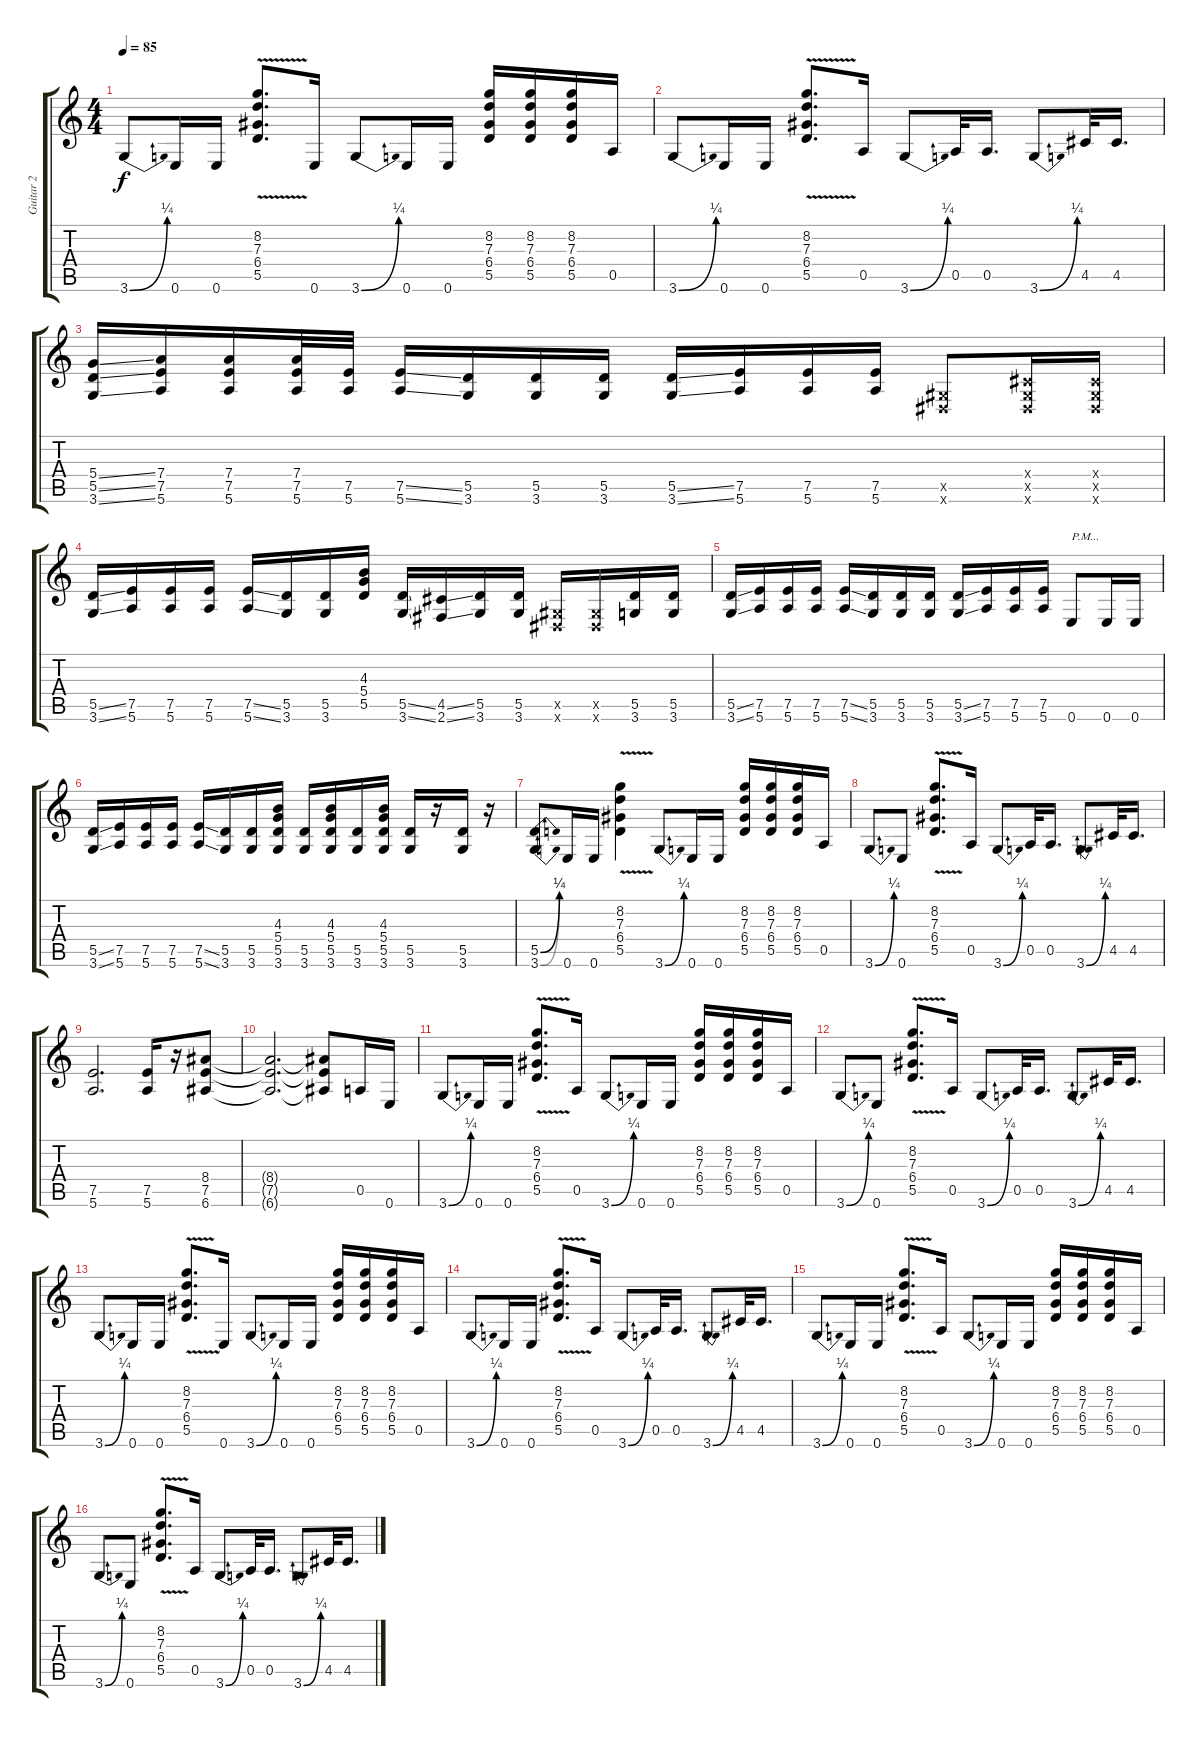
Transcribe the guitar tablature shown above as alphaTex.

\track ("Guitar 2" "Guitar 2") {instrument overdrivenguitar}
\staff {score tabs}
\tuning (E4 B3 G3 D3 A2 E2) {hide}
\ts (4 4)
\tempo 85
\clef g2
\ks c
3.6{be (bend 0 0 60 1)}.8{dy f} 0.6.16 0.6.16 (8.2{v} 7.3{v} 6.4{v} 5.5{v}).8{d} 0.6.16 3.6{be (bend 0 0 60 1)}.8 0.6.16 0.6.16 (8.2 7.3 6.4 5.5).16 (8.2 7.3 6.4 5.5).16 (8.2 7.3 6.4 5.5).16 0.5.16 |
3.6{be (bend 0 0 60 1)}.8 0.6.16 0.6.16 (8.2{v} 7.3{v} 6.4{v} 5.5{v}).8{d} 0.5.16 3.6{be (bend 0 0 60 1)}.8 0.5.32 0.5.16{d} 3.6{be (bend 0 0 60 1)}.8 4.5.32 4.5.16{d} |
(5.4{ss} 5.5{ss} 3.6{ss}).16 (7.4 7.5 5.6).16 (7.4 7.5 5.6).16 (7.4 7.5 5.6).32 (7.5 5.6).32 (7.5{ss} 5.6{ss}).16 (5.5 3.6).16 (5.5 3.6).16 (5.5 3.6).16 (5.5{ss} 3.6{ss}).16 (7.5 5.6).16 (7.5 5.6).16 (7.5 5.6).16 (-1.5{x} -1.6{x}).8 (-1.4{x} -1.5{x} -1.6{x}).16 (-1.4{x} -1.5{x} -1.6{x}).16 |
(5.5{ss} 3.6{ss}).16 (7.5 5.6).16 (7.5 5.6).16 (7.5 5.6).16 (7.5{ss} 5.6{ss}).16 (5.5 3.6).16 (5.5 3.6).16 (4.3 5.4 5.5).16 (5.5{ss} 3.6{ss}).16 (4.5{ss} 2.6{ss}).16 (5.5 3.6).16 (5.5 3.6).16 (-1.5{x} -1.6{x}).16 (-1.5{x} -1.6{x}).16 (5.5 3.6).16 (5.5 3.6).16 |
(5.5{ss} 3.6{ss}).16 (7.5 5.6).16 (7.5 5.6).16 (7.5 5.6).16 (7.5{ss} 5.6{ss}).16 (5.5 3.6).16 (5.5 3.6).16 (5.5 3.6).16 (5.5{ss} 3.6{ss}).16 (7.5 5.6).16 (7.5 5.6).16 (7.5 5.6).16 0.6.8{txt "P.M..."} 0.6.16 0.6.16 |
(5.5{ss} 3.6{ss}).16 (7.5 5.6).16 (7.5 5.6).16 (7.5 5.6).16 (7.5{ss} 5.6{ss}).16 (5.5 3.6).16 (5.5 3.6).16 (4.3 5.4 5.5 3.6).16 (5.5 3.6).16 (4.3 5.4 5.5 3.6).16 (5.5 3.6).16 (4.3 5.4 5.5 3.6).16 (5.5 3.6).16 r.16 (5.5 3.6).16 r.16 |
(5.5{be (bend 0 0 60 1)} 3.6{be (bend 0 0 60 1)}).8 0.6.16 0.6.16 (8.2{v} 7.3{v} 6.4{v} 5.5{v}).4 3.6{be (bend 0 0 60 1)}.8 0.6.16 0.6.16 (8.2 7.3 6.4 5.5).16 (8.2 7.3 6.4 5.5).16 (8.2 7.3 6.4 5.5).16 0.5.16 |
3.6{be (bend 0 0 60 1)}.8 0.6.8 (8.2{v} 7.3{v} 6.4{v} 5.5{v}).8{d} 0.5.16 3.6{be (bend 0 0 60 1)}.8 0.5.32 0.5.16{d} 3.6{be (bend 0 0 60 1)}.8 4.5.32 4.5.16{d} |
(7.5 5.6).2{d} (7.5 5.6).16 r.16 (8.4 7.5 6.6).8 |
(8.4{t} 7.5{t} 6.6{t}).2{d} (8.4{t} 7.5{t} 6.6{t}).8 0.5.16 0.6.16 |
3.6{be (bend 0 0 60 1)}.8 0.6.16 0.6.16 (8.2{v} 7.3{v} 6.4{v} 5.5{v}).8{d} 0.5.16 3.6{be (bend 0 0 60 1)}.8 0.6.16 0.6.16 (8.2 7.3 6.4 5.5).16 (8.2 7.3 6.4 5.5).16 (8.2 7.3 6.4 5.5).16 0.5.16 |
3.6{be (bend 0 0 60 1)}.8 0.6.8 (8.2{v} 7.3{v} 6.4{v} 5.5{v}).8{d} 0.5.16 3.6{be (bend 0 0 60 1)}.8 0.5.32 0.5.16{d} 3.6{be (bend 0 0 60 1)}.8 4.5.32 4.5.16{d} |
3.6{be (bend 0 0 60 1)}.8 0.6.16 0.6.16 (8.2{v} 7.3{v} 6.4{v} 5.5{v}).8{d} 0.6.16 3.6{be (bend 0 0 60 1)}.8 0.6.16 0.6.16 (8.2 7.3 6.4 5.5).16 (8.2 7.3 6.4 5.5).16 (8.2 7.3 6.4 5.5).16 0.5.16 |
3.6{be (bend 0 0 60 1)}.8 0.6.16 0.6.16 (8.2{v} 7.3{v} 6.4{v} 5.5{v}).8{d} 0.5.16 3.6{be (bend 0 0 60 1)}.8 0.5.32 0.5.16{d} 3.6{be (bend 0 0 60 1)}.8 4.5.32 4.5.16{d} |
3.6{be (bend 0 0 60 1)}.8 0.6.16 0.6.16 (8.2{v} 7.3{v} 6.4{v} 5.5{v}).8{d} 0.5.16 3.6{be (bend 0 0 60 1)}.8 0.6.16 0.6.16 (8.2 7.3 6.4 5.5).16 (8.2 7.3 6.4 5.5).16 (8.2 7.3 6.4 5.5).16 0.5.16 |
3.6{be (bend 0 0 60 1)}.8 0.6.8 (8.2{v} 7.3{v} 6.4{v} 5.5{v}).8{d} 0.5.16 3.6{be (bend 0 0 60 1)}.8 0.5.32 0.5.16{d} 3.6{be (bend 0 0 60 1)}.8 4.5.32 4.5.16{d}
